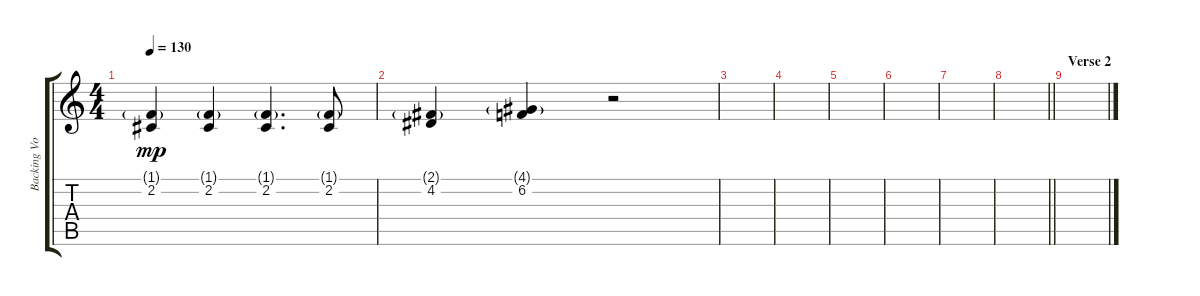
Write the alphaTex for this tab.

\track ("Backing Vocals" "Backing Vo") {instrument clarinet}
\staff {score tabs}
\tuning (E4 B3 G3 D3 A2 E2) {hide}
\ts (4 4)
\tempo 130
\clef g2
\ks c
(1.1{g} 2.2).4{dy mp} (1.1{g} 2.2).4 (1.1{g} 2.2).4{d} (1.1{g} 2.2).8 |
(2.1{g} 4.2).4 (4.1{g} 6.2).4 r.2 |
|
|
|
|
|
\barLineRight lightlight
|
\section ("" "Verse 2")
